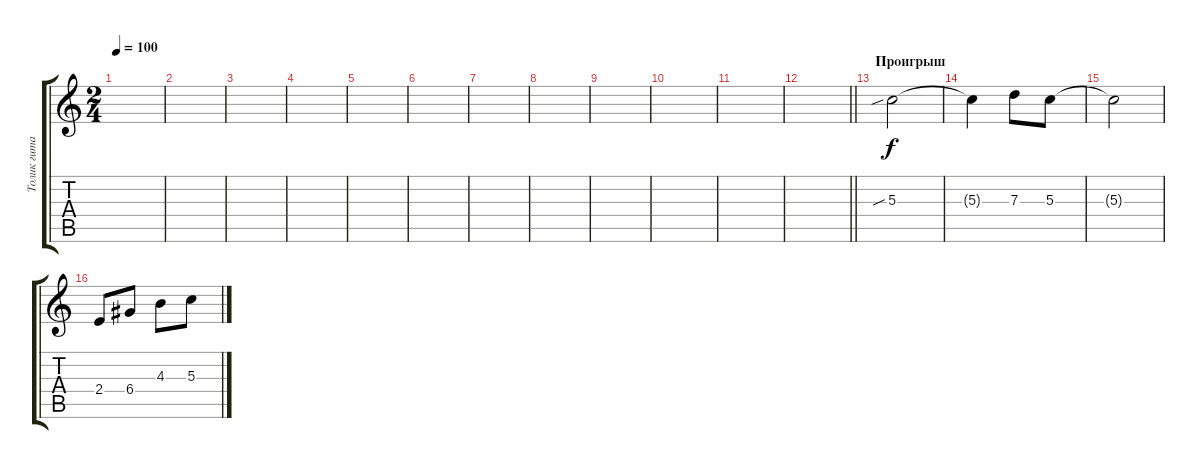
\track ("Толик гитара" "Толик гита") {instrument distortionguitar}
\staff {score tabs}
\tuning (E4 B3 G3 D3 A2 E2) {hide}
\ts (2 4)
\tempo 100
\clef g2
\ks c
|
|
|
|
|
|
|
|
|
|
|
\barLineRight lightlight
|
\section ("" "Проигрыш")
5.3{sib}.2 |
5.3{t}.4 7.3.8 5.3.8 |
5.3{t}.2 |
2.4.8 6.4.8 4.3.8 5.3.8
